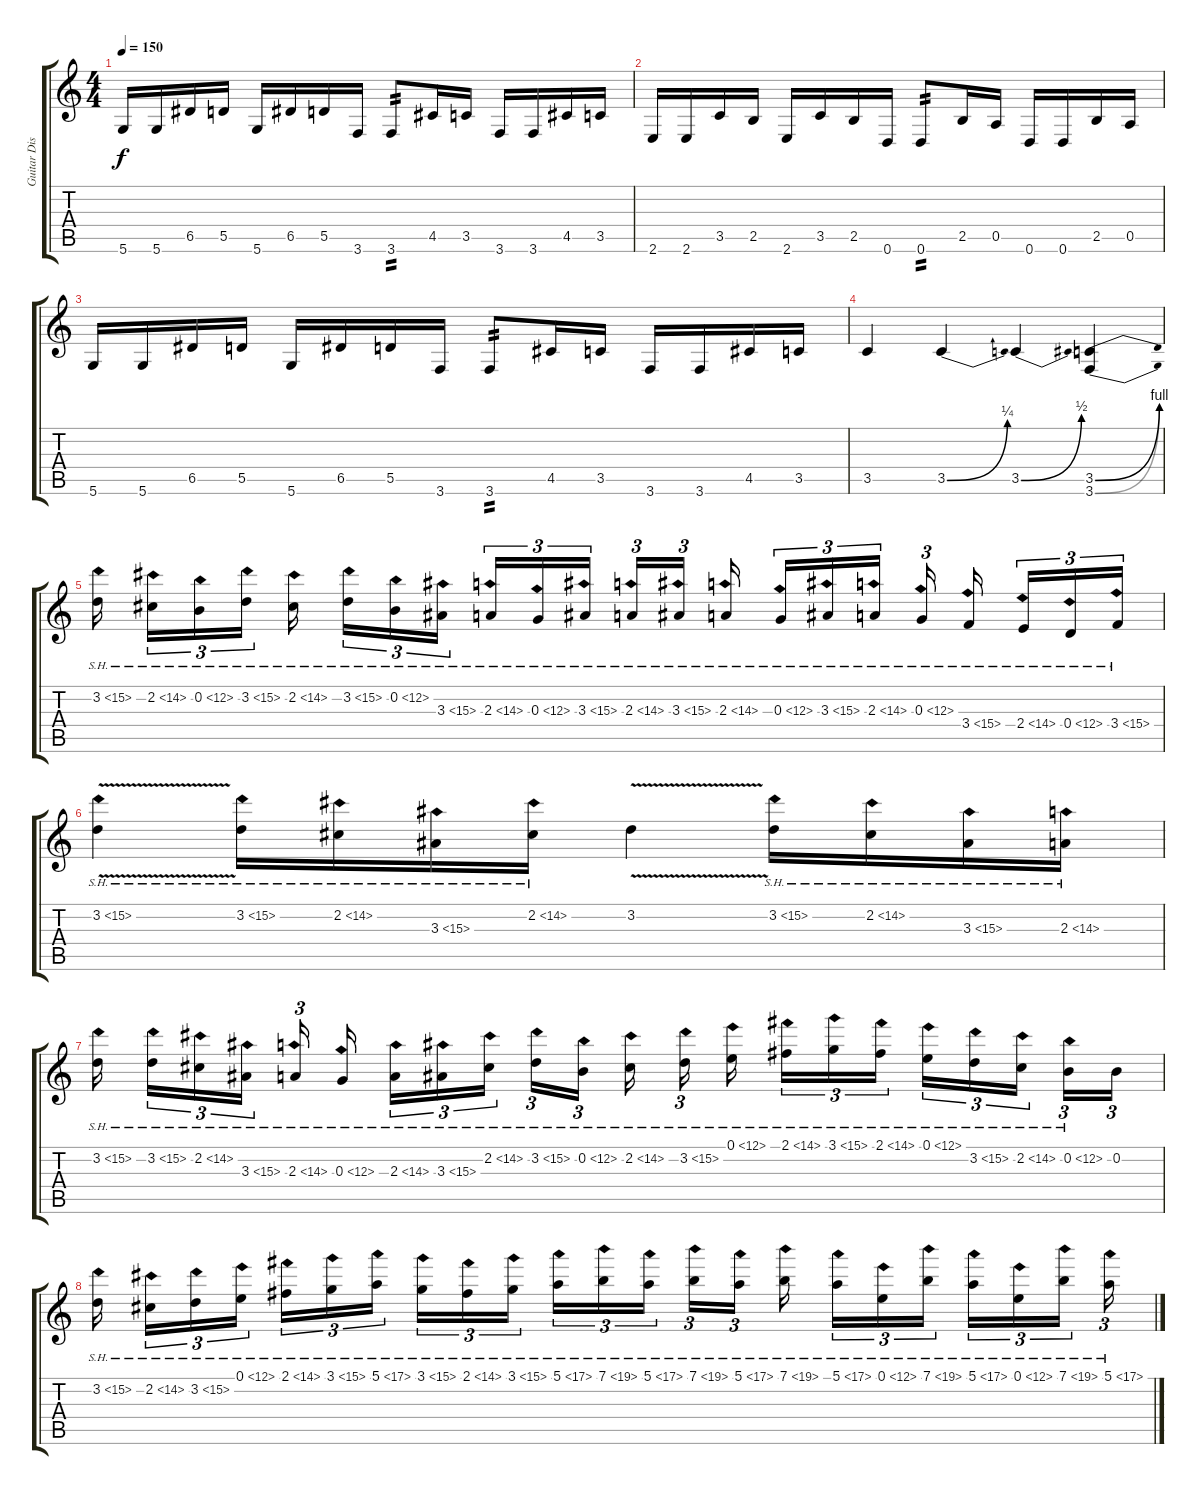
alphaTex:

\track ("Guitar Distortion" "Guitar Dis") {instrument distortionguitar}
\staff {score tabs}
\tuning (E4 B3 G3 D3 A2 D2) {hide}
\ts (4 4)
\tempo 150
\clef g2
\ks c
5.6.16{dy f} 5.6.16 6.5.16 5.5.16 5.6.16 6.5.16 5.5.16 3.6.16 3.6.8{tp 2} 4.5.16 3.5.16 3.6.16 3.6.16 4.5.16 3.5.16 |
2.6.16 2.6.16 3.5.16 2.5.16 2.6.16 3.5.16 2.5.16 0.6.16 0.6.8{tp 2} 2.5.16 0.5.16 0.6.16 0.6.16 2.5.16 0.5.16 |
5.6.16 5.6.16 6.5.16 5.5.16 5.6.16 6.5.16 5.5.16 3.6.16 3.6.8{tp 2} 4.5.16 3.5.16 3.6.16 3.6.16 4.5.16 3.5.16 |
3.5.4 3.5{be (bend 0 0 60 1)}.4 3.5{be (bend 0 0 60 2)}.4 (3.5{be (bend 0 0 60 4)} 3.6{be (bend 0 0 60 4)}).4 |
3.2{sh 12}.16 2.2{sh 12}.16{tu (3 2)} 0.2{sh 12}.16{tu (3 2)} 3.2{sh 12}.16{tu (3 2)} 2.2{sh 12}.16 3.2{sh 12}.16{tu (3 2)} 0.2{sh 12}.16{tu (3 2)} 3.3{sh 12}.16{tu (3 2)} 2.3{sh 12}.16{tu (3 2)} 0.3{sh 12}.16{tu (3 2)} 3.3{sh 12}.16{tu (3 2)} 2.3{sh 12}.16{tu (3 2)} 3.3{sh 12}.16{tu (3 2)} 2.3{sh 12}.16 0.3{sh 12}.16{tu (3 2)} 3.3{sh 12}.16{tu (3 2)} 2.3{sh 12}.16{tu (3 2)} 0.3{sh 12}.16{tu (3 2)} 3.4{sh 12}.16 2.4{sh 12}.16{tu (3 2)} 0.4{sh 12}.16{tu (3 2)} 3.4{sh 12}.16{tu (3 2)} |
3.2{sh 12 v}.4 3.2{sh 12}.16 2.2{sh 12}.16 3.3{sh 12}.16 2.2{sh 12}.16 3.2{v}.4 3.2{sh 12}.16 2.2{sh 12}.16 3.3{sh 12}.16 2.3{sh 12}.16 |
3.2{sh 12}.16 3.2{sh 12}.16{tu (3 2)} 2.2{sh 12}.16{tu (3 2)} 3.3{sh 12}.16{tu (3 2)} 2.3{sh 12}.16{tu (3 2)} 0.3{sh 12}.16 2.3{sh 12}.16{tu (3 2)} 3.3{sh 12}.16{tu (3 2)} 2.2{sh 12}.16{tu (3 2)} 3.2{sh 12}.16{tu (3 2)} 0.2{sh 12}.16{tu (3 2)} 2.2{sh 12}.16 3.2{sh 12}.16{tu (3 2)} 0.1{sh 12}.16 2.1{sh 12}.16{tu (3 2)} 3.1{sh 12}.16{tu (3 2)} 2.1{sh 12}.16{tu (3 2)} 0.1{sh 12}.16{tu (3 2)} 3.2{sh 12}.16{tu (3 2)} 2.2{sh 12}.16{tu (3 2)} 0.2{sh 12}.16{tu (3 2)} 0.2.16{tu (3 2)} |
3.2{sh 12}.16 2.2{sh 12}.16{tu (3 2)} 3.2{sh 12}.16{tu (3 2)} 0.1{sh 12}.16{tu (3 2)} 2.1{sh 12}.16{tu (3 2)} 3.1{sh 12}.16{tu (3 2)} 5.1{sh 12}.16{tu (3 2)} 3.1{sh 12}.16{tu (3 2)} 2.1{sh 12}.16{tu (3 2)} 3.1{sh 12}.16{tu (3 2)} 5.1{sh 12}.16{tu (3 2)} 7.1{sh 12}.16{tu (3 2)} 5.1{sh 12}.16{tu (3 2)} 7.1{sh 12}.16{tu (3 2)} 5.1{sh 12}.16{tu (3 2)} 7.1{sh 12}.16 5.1{sh 12}.16{tu (3 2)} 0.1{sh 12}.16{tu (3 2)} 7.1{sh 12}.16{tu (3 2)} 5.1{sh 12}.16{tu (3 2)} 0.1{sh 12}.16{tu (3 2)} 7.1{sh 12}.16{tu (3 2)} 5.1{sh 12}.16{tu (3 2)}
